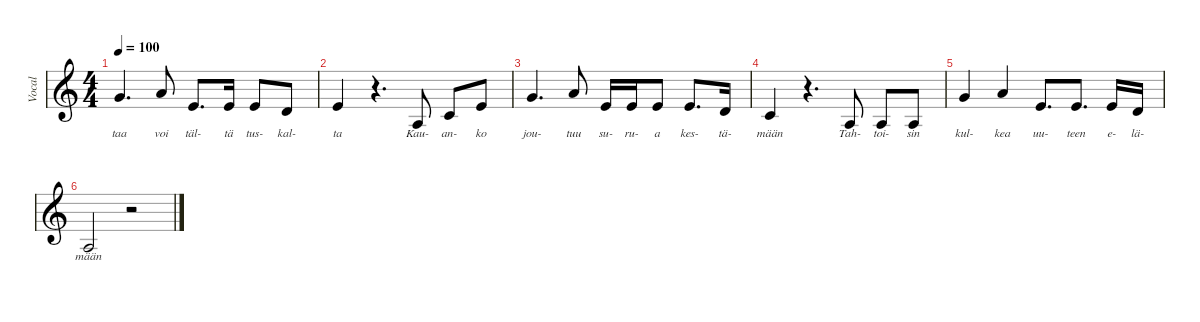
\defaultSystemsLayout 4
\hideDynamics
\bracketExtendMode nobrackets
\track ("Vocal" "Vocal") {instrument lead6voice}
\staff {score}
\tuning (E4 B3 G3 D3 A2 E2)
\ts (4 4)
\tempo 100
\clef g2
\ks c
3.1.4{d lyrics (0 "taa") lyrics (1 "") lyrics (2 "") lyrics (3 "") lyrics (4 "") dy mf beam Up} 5.1.8{lyrics (0 "voi") lyrics (1 "") lyrics (2 "") lyrics (3 "") lyrics (4 "") beam Up} 5.2.8{d lyrics (0 "täl-") lyrics (1 "") lyrics (2 "") lyrics (3 "") lyrics (4 "") beam Up} 5.2.16{lyrics (0 "tä") lyrics (1 "") lyrics (2 "") lyrics (3 "") lyrics (4 "") beam Up} 5.2.8{lyrics (0 "tus-") lyrics (1 "") lyrics (2 "") lyrics (3 "") lyrics (4 "") beam Up} 3.2.8{lyrics (0 "kal-") lyrics (1 "") lyrics (2 "") lyrics (3 "") lyrics (4 "") beam Up} |
5.2.4{lyrics (0 "ta") lyrics (1 "") lyrics (2 "") lyrics (3 "") lyrics (4 "") beam Up} r.4{d beam Down} 2.3.8{lyrics (0 "Kau-") lyrics (1 "") lyrics (2 "") lyrics (3 "") lyrics (4 "") beam Up} 1.2.8{lyrics (0 "an-") lyrics (1 "") lyrics (2 "") lyrics (3 "") lyrics (4 "") beam Up} 0.1.8{lyrics (0 "ko") lyrics (1 "") lyrics (2 "") lyrics (3 "") lyrics (4 "") beam Up} |
3.1.4{d lyrics (0 "jou-") lyrics (1 "") lyrics (2 "") lyrics (3 "") lyrics (4 "") beam Up} 5.1.8{lyrics (0 "tuu") lyrics (1 "") lyrics (2 "") lyrics (3 "") lyrics (4 "") beam Up} 0.1.16{lyrics (0 "su-") lyrics (1 "") lyrics (2 "") lyrics (3 "") lyrics (4 "") beam Up} 0.1.16{lyrics (0 "ru-") lyrics (1 "") lyrics (2 "") lyrics (3 "") lyrics (4 "") beam Up} 0.1.8{lyrics (0 "a") lyrics (1 "") lyrics (2 "") lyrics (3 "") lyrics (4 "") beam Up} 0.1.8{d lyrics (0 "kes-") lyrics (1 "") lyrics (2 "") lyrics (3 "") lyrics (4 "") beam Up} 3.2.16{lyrics (0 "tä-") lyrics (1 "") lyrics (2 "") lyrics (3 "") lyrics (4 "") beam Up} |
1.2.4{lyrics (0 "mään") lyrics (1 "") lyrics (2 "") lyrics (3 "") lyrics (4 "") beam Up} r.4{d beam Down} 2.3.8{lyrics (0 "Tah-") lyrics (1 "") lyrics (2 "") lyrics (3 "") lyrics (4 "") beam Up} 2.3.8{lyrics (0 "toi-") lyrics (1 "") lyrics (2 "") lyrics (3 "") lyrics (4 "") beam Up} 2.3.8{lyrics (0 "sin") lyrics (1 "") lyrics (2 "") lyrics (3 "") lyrics (4 "") beam Up} |
3.1.4{lyrics (0 "kul-") lyrics (1 "") lyrics (2 "") lyrics (3 "") lyrics (4 "") beam Up} 5.1.4{lyrics (0 "kea") lyrics (1 "") lyrics (2 "") lyrics (3 "") lyrics (4 "") beam Up} 5.2.8{d lyrics (0 "uu-") lyrics (1 "") lyrics (2 "") lyrics (3 "") lyrics (4 "") beam Up} 5.2.8{d lyrics (0 "teen") lyrics (1 "") lyrics (2 "") lyrics (3 "") lyrics (4 "") beam Up} 5.2.16{lyrics (0 "e-") lyrics (1 "") lyrics (2 "") lyrics (3 "") lyrics (4 "") beam Up} 3.2.16{lyrics (0 "lä-") lyrics (1 "") lyrics (2 "") lyrics (3 "") lyrics (4 "") beam Up} |
2.3.2{lyrics (0 "mään") lyrics (1 "") lyrics (2 "") lyrics (3 "") lyrics (4 "") beam Up} r.2{beam Down}
